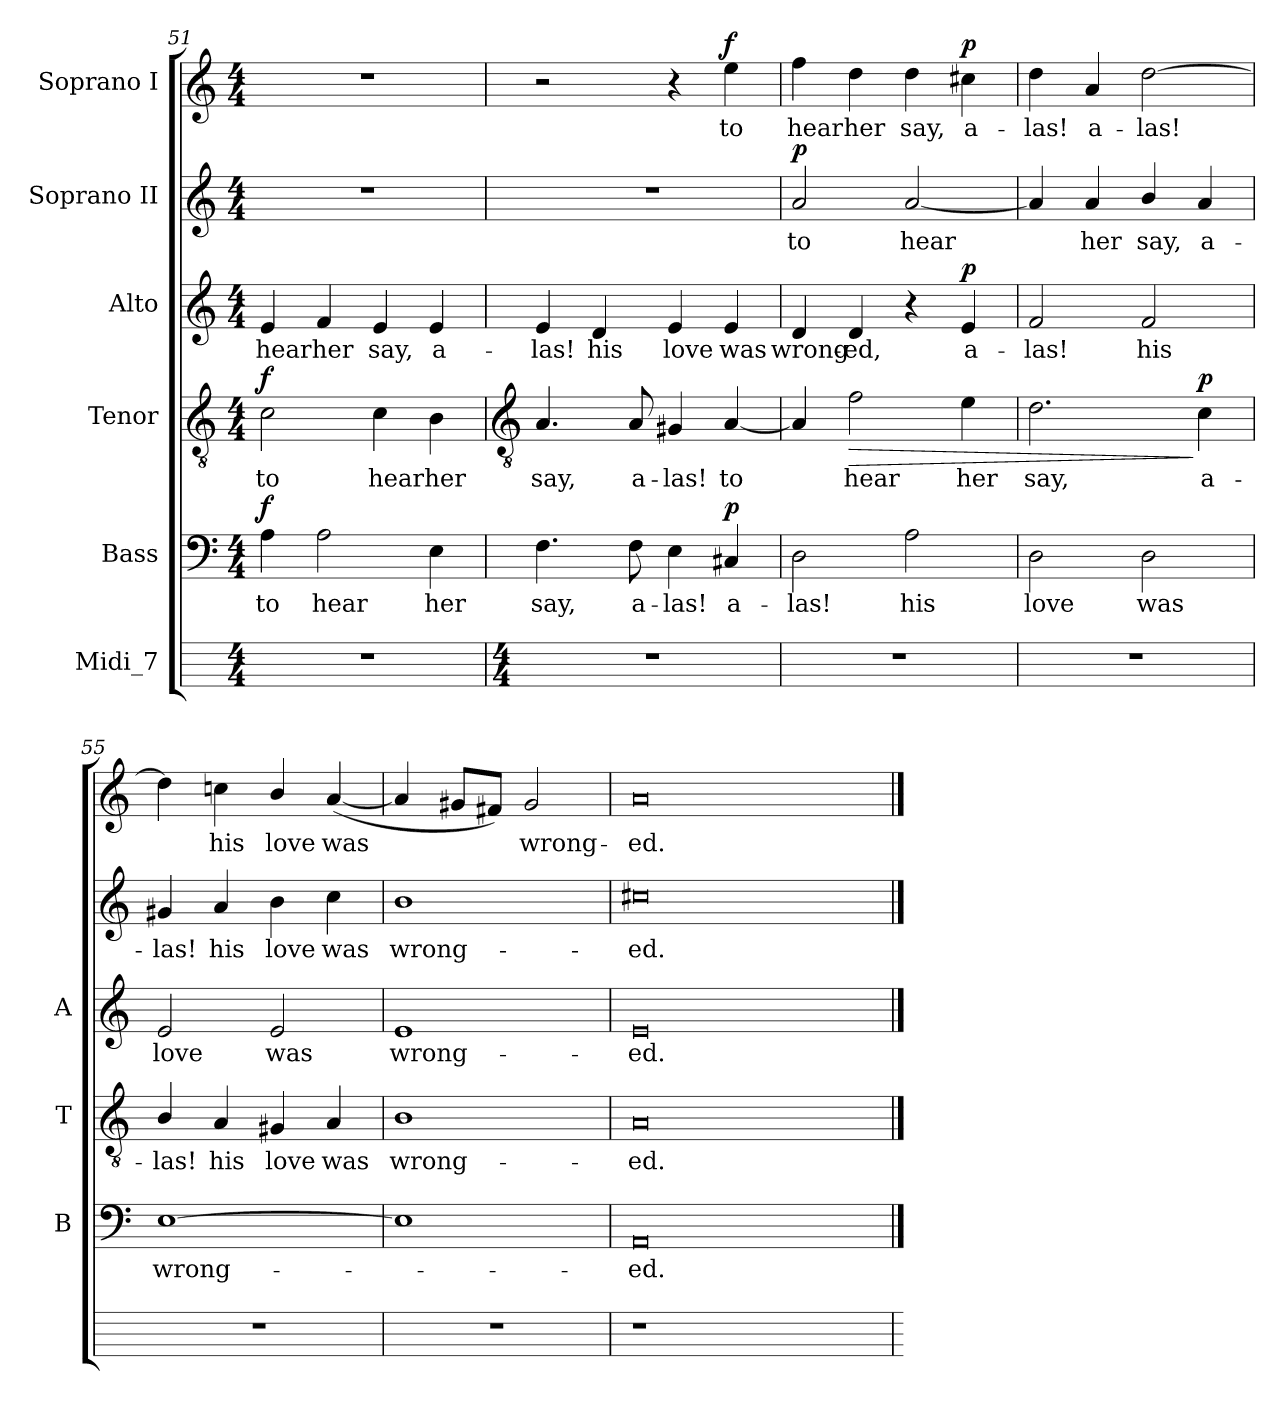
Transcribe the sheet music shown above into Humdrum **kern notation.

**kern	**kern	**text	**dynam	**kern	**text	**dynam	**kern	**text	**dynam	**kern	**text	**dynam	**kern	**text	**dynam
*part6	*part5	*part5	*part5	*part4	*part4	*part4	*part3	*part3	*part3	*part2	*part2	*part2	*part1	*part1	*part1
*staff6	*staff5	*staff5	*staff5	*staff4	*staff4	*staff4	*staff3	*staff3	*staff3	*staff2	*staff2	*staff2	*staff1	*staff1	*staff1
*I"Midi_7	*I"Bass	*	*	*I"Tenor	*	*	*I"Alto	*	*	*I"Soprano II	*	*	*I"Soprano I	*	*
*	*I'B	*	*	*I'T	*	*	*I'A	*	*	*	*	*	*	*	*
*	*clefF4	*	*	*clefGv2	*	*	*clefG2	*	*	*clefG2	*	*	*clefG2	*	*
*	*k[]	*	*	*k[]	*	*	*k[]	*	*	*k[]	*	*	*k[]	*	*
*	*C:	*	*	*C:	*	*	*C:	*	*	*C:	*	*	*C:	*	*
*M4/4	*M4/4	*	*	*M4/4	*	*	*M4/4	*	*	*M4/4	*	*	*M4/4	*	*
=51	=51	=51	=51	=51	=51	=51	=51	=51	=51	=51	=51	=51	=51	=51	=51
!	!	!LO:LY:b	!LO:DY:b	!	!LO:LY:b	!LO:DY:b	!	!LO:LY:b	!	!	!	!	!	!	!
1r	4A	to	f	2c	to	f	4e	hear	.	1r	.	.	1r	.	.
!	!	!LO:LY:b	!	!	!	!	!	!LO:LY:b	!	!	!	!	!	!	!
.	2A	hear	.	.	.	.	4f	her	.	.	.	.	.	.	.
!	!	!	!	!	!LO:LY:b	!	!	!LO:LY:b	!	!	!	!	!	!	!
.	.	.	.	4c	hear	.	4e	say,	.	.	.	.	.	.	.
!	!	!LO:LY:b	!	!	!LO:LY:b	!	!	!LO:LY:b	!	!	!	!	!	!	!
.	4E	her	.	4B	her	.	4e	a-	.	.	.	.	.	.	.
!!LO:LB:g=z
=52	=52	=52	=52	=52	=52	=52	=52	=52	=52	=52	=52	=52	=52	=52	=52
*	*	*	*	*clefGv2	*	*	*	*	*	*	*	*	*	*	*
*M4/4	*	*	*	*	*	*	*	*	*	*	*	*	*	*	*
!	!	!LO:LY:b	!	!	!LO:LY:b	!	!	!LO:LY:b	!	!	!	!	!	!	!
1r	4.F	say,	.	4.A/	say,	.	4e	-las!	.	1r	.	.	2r	.	.
!	!	!	!	!	!	!	!	!LO:LY:b	!	!	!	!	!	!	!
.	.	.	.	.	.	.	4d	his	.	.	.	.	.	.	.
!	!	!LO:LY:b	!	!	!LO:LY:b	!	!	!	!	!	!	!	!	!	!
.	8F	a-	.	8A/	a-	.	.	.	.	.	.	.	.	.	.
!	!	!LO:LY:b	!	!	!LO:LY:b	!	!	!LO:LY:b	!	!	!	!	!	!	!
.	4E	-las!	.	4G#X	-las!	.	4e	love	.	.	.	.	4r	.	.
!	!	!LO:LY:b	!LO:DY:b	!	!LO:LY:b	!	!	!LO:LY:b	!	!	!	!	!	!LO:LY:b	!LO:DY:b
.	4C#X	a-	p	[4A	to	.	4e	was	.	.	.	.	4ee	to	f
=53	=53	=53	=53	=53	=53	=53	=53	=53	=53	=53	=53	=53	=53	=53	=53
!	!	!LO:LY:b	!	!	!	!	!	!LO:LY:b	!	!	!LO:LY:b	!LO:DY:b	!	!LO:LY:b	!
1r	2D	-las!	.	4A]	.	.	4d	wrong-	.	2a	to	p	4ff	hear	.
!	!	!	!	!	!LO:LY:b	!LO:HP:b	!	!LO:LY:b	!	!	!	!	!	!LO:LY:b	!
.	.	.	.	2f	hear	>	4d	-ed,	.	.	.	.	4dd	her	.
!	!	!LO:LY:b	!	!	!	!	!	!	!	!	!LO:LY:b	!	!	!LO:LY:b	!
.	2A	his	.	.	.	.	4r	.	.	[2a	hear	.	4dd	say,	.
!	!	!	!	!	!LO:LY:b	!	!	!LO:LY:b	!LO:DY:b	!	!	!	!	!LO:LY:b	!LO:DY:b
.	.	.	.	4e	her	.	4e	a-	p	.	.	.	4cc#X	a-	p
=54	=54	=54	=54	=54	=54	=54	=54	=54	=54	=54	=54	=54	=54	=54	=54
!	!	!LO:LY:b	!	!	!LO:LY:b	!	!	!LO:LY:b	!	!	!	!	!	!LO:LY:b	!
1r	2D	love	.	2.d	say,	.	2f	-las!	.	4a]	.	.	4dd	-las!	.
!	!	!	!	!	!	!	!	!	!	!	!LO:LY:b	!	!	!LO:LY:b	!
.	.	.	.	.	.	.	.	.	.	4a	her	.	4a	a-	.
!	!	!LO:LY:b	!	!	!	!	!	!LO:LY:b	!	!	!LO:LY:b	!	!	!LO:LY:b	!
.	2D	was	.	.	.	.	2f	his	.	4b/	say,	.	[2dd	-las!	.
!	!	!	!	!	!LO:LY:b	!LO:DY:n=1:b	!	!	!	!	!LO:LY:b	!	!	!	!
.	.	.	.	4c	a-	] p	.	.	.	4a	a-	.	.	.	.
=55	=55	=55	=55	=55	=55	=55	=55	=55	=55	=55	=55	=55	=55	=55	=55
!	!	!LO:LY:b	!	!	!LO:LY:b	!	!	!LO:LY:b	!	!	!LO:LY:b	!	!	!	!
1r	[1E	wrong-	.	4B/	-las!	.	2e	love	.	4g#X	-las!	.	4dd]	.	.
!	!	!	!	!	!LO:LY:b	!	!	!	!	!	!LO:LY:b	!	!	!LO:LY:b	!
.	.	.	.	4A/	his	.	.	.	.	4a	his	.	4ccn	his	.
!	!	!	!	!	!LO:LY:b	!	!	!LO:LY:b	!	!	!LO:LY:b	!	!	!LO:LY:b	!
.	.	.	.	4G#X	love	.	2e	was	.	4b	love	.	4b/	love	.
!	!	!	!	!	!LO:LY:b	!	!	!	!	!	!LO:LY:b	!	!	!LO:LY:b	!
.	.	.	.	4A	was	.	.	.	.	4cc	was	.	(<[4a	was	.
=56	=56	=56	=56	=56	=56	=56	=56	=56	=56	=56	=56	=56	=56	=56	=56
!	!	!	!	!	!LO:LY:b	!	!	!LO:LY:b	!	!	!LO:LY:b	!	!	!	!
1r	1E]	.	.	1B	wrong-	.	1e	wrong-	.	1b	wrong-	.	4a]	.	.
.	.	.	.	.	.	.	.	.	.	.	.	.	8g#XL	.	.
.	.	.	.	.	.	.	.	.	.	.	.	.	8f#XJ)	.	.
!	!	!	!	!	!	!	!	!	!	!	!	!	!	!LO:LY:b	!
.	.	.	.	.	.	.	.	.	.	.	.	.	2g#	wrong-	.
=57	=57	=57	=57	=57	=57	=57	=57	=57	=57	=57	=57	=57	=57	=57	=57
!	!	!LO:LY:b	!	!	!LO:LY:b	!	!	!LO:LY:b	!	!	!LO:LY:b	!	!	!LO:LY:b	!
1r	0AA	ed.	.	0A	-ed.	.	0e	-ed.	.	0cc#X	-ed.	.	0a	-ed.	.
1ryy	.	.	.	.	.	.	.	.	.	.	.	.	.	.	.
=	==	==	==	==	==	==	==	==	==	==	==	==	==	==	==
*-	*-	*-	*-	*-	*-	*-	*-	*-	*-	*-	*-	*-	*-	*-	*-
